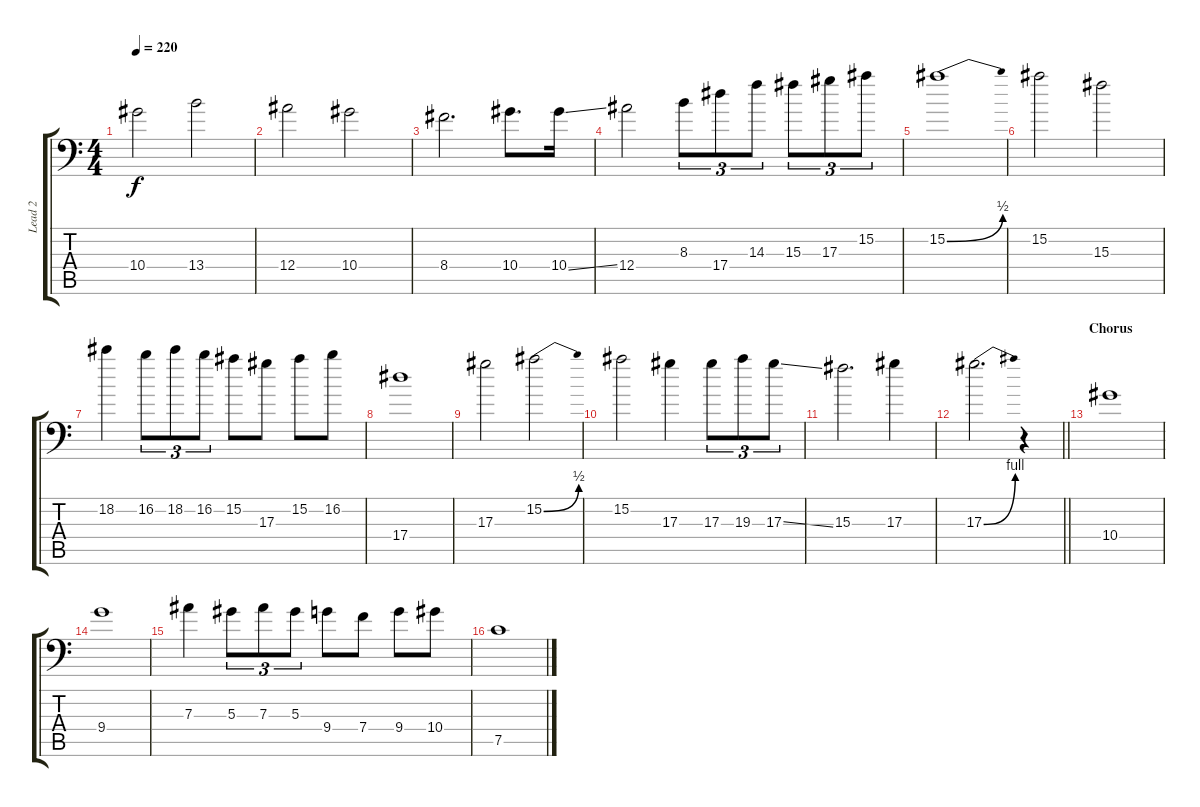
\track ("Lead 2" "Lead 2") {instrument distortionguitar}
\staff {score tabs}
\tuning (C4 G3 Eb3 Bb2 F2 Bb1) {hide}
\ts (4 4)
\tempo 220
\clef f4
\ks c
10.4.2{dy f} 13.4.2 |
12.4.2 10.4.2 |
8.4.2{d} 10.4.8{d} 10.4{ss}.16 |
12.4.2 8.3.8{tu (3 2)} 17.4.8{tu (3 2)} 14.3.8{tu (3 2)} 15.3.8{tu (3 2)} 17.3.8{tu (3 2)} 15.2.8{tu (3 2)} |
15.2{be (bend 0 0 60 2)}.1 |
15.2.2 15.3.2 |
18.2.4 16.2.8{tu (3 2)} 18.2.8{tu (3 2)} 16.2.8{tu (3 2)} 15.2.8 17.3.8 15.2.8 16.2.8 |
17.4.1 |
17.3.2 15.2{be (bend 0 0 60 2)}.2 |
15.2.2 17.3.4 17.3.8{tu (3 2)} 19.3.8{tu (3 2)} 17.3{ss}.8{tu (3 2)} |
15.3.2{d} 17.3.4 |
\barLineRight lightlight
17.3{be (bend 0 0 60 4)}.2{d} r.4 |
\section ("" "Chorus")
10.4.1 |
9.4.1 |
7.3.4 5.3.8{tu (3 2)} 7.3.8{tu (3 2)} 5.3.8{tu (3 2)} 9.4.8 7.4.8 9.4.8 10.4.8 |
7.5.1
